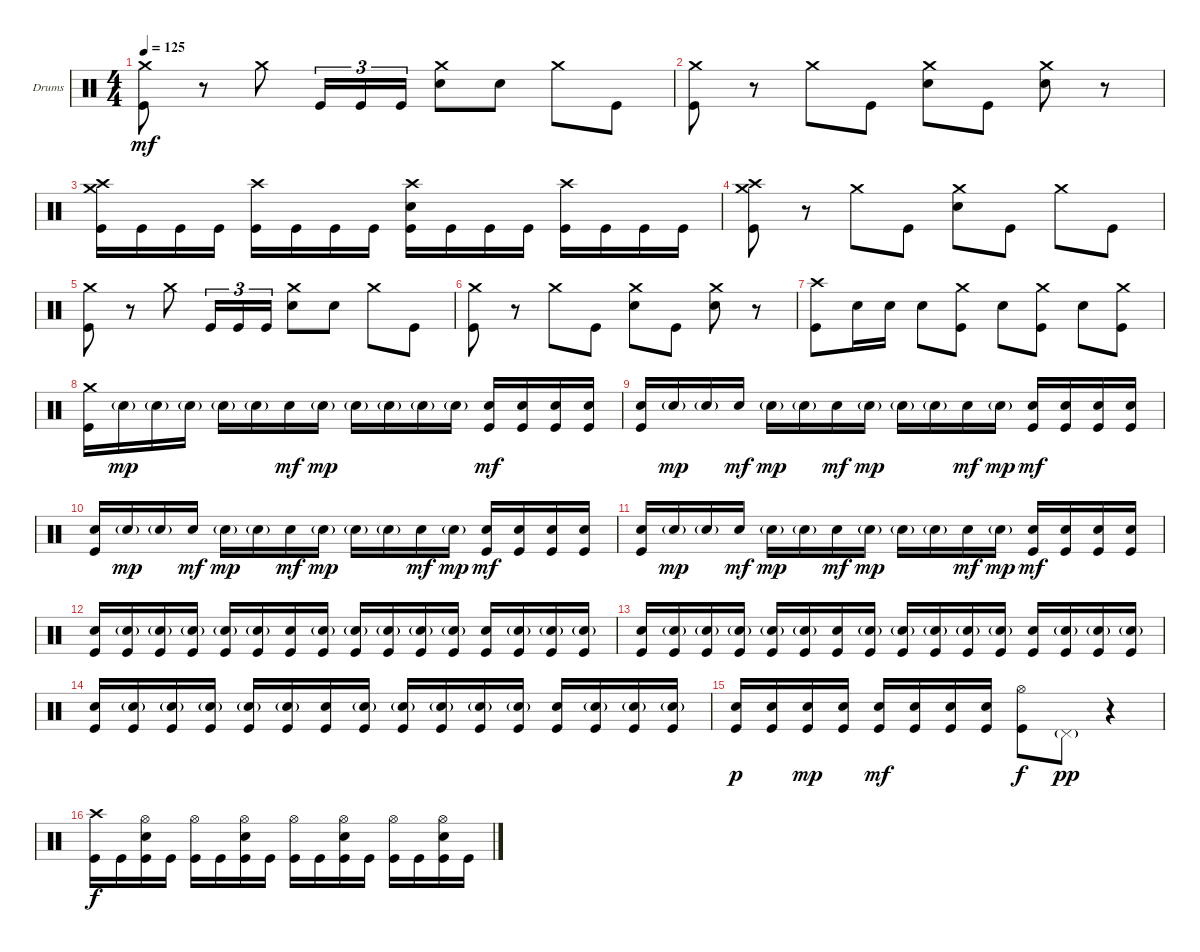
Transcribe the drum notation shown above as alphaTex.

\defaultSystemsLayout 4
\bracketExtendMode groupsimilarinstruments
\firstSystemTrackNameOrientation horizontal
\otherSystemsTrackNameOrientation horizontal
\track ("Michael Thomas" "Drums") {instrument percussion}
\staff {score}
\articulation defaults
\ts (4 4)
\tempo 125
\clef neutral
\ks c
("Crash medium (hit)" "Kick (hit)").8{dy mf} r.8 "Crash medium (hit)".8 "Kick (hit)".16{tu (3 2)} "Kick (hit)".16{tu (3 2)} "Kick (hit)".16{tu (3 2)} ("Crash medium (hit)" "Snare (hit) 2").8 "Snare (hit) 2".8 "Crash medium (hit)".8 "Kick (hit)".8 |
("Crash medium (hit)" "Kick (hit)").8 r.8 "Crash medium (hit)".8 "Kick (hit)".8 ("Crash medium (hit)" "Snare (hit) 2").8 "Kick (hit)".8 ("Crash medium (hit)" "Snare (hit) 2").8 r.8 |
("Crash high (hit)" "Crash medium (hit)" "Kick (hit)").16 "Kick (hit)".16 "Kick (hit)".16 "Kick (hit)".16 ("Crash high (hit)" "Kick (hit)").16 "Kick (hit)".16 "Kick (hit)".16 "Kick (hit)".16 ("Crash high (hit)" "Snare (hit) 2" "Kick (hit)").16 "Kick (hit)".16 "Kick (hit)".16 "Kick (hit)".16 ("Crash high (hit)" "Kick (hit)").16 "Kick (hit)".16 "Kick (hit)".16 "Kick (hit)".16 |
("Crash high (hit)" "Crash medium (hit)" "Kick (hit)").8 r.8 "Crash medium (hit)".8 "Kick (hit)".8 ("Crash medium (hit)" "Snare (hit) 2").8 "Kick (hit)".8 "Crash medium (hit)".8 "Kick (hit)".8 |
("Crash medium (hit)" "Kick (hit)").8 r.8 "Crash medium (hit)".8 "Kick (hit)".16{tu (3 2)} "Kick (hit)".16{tu (3 2)} "Kick (hit)".16{tu (3 2)} ("Crash medium (hit)" "Snare (hit) 2").8 "Snare (hit) 2".8 "Crash medium (hit)".8 "Kick (hit)".8 |
("Crash medium (hit)" "Kick (hit)").8 r.8 "Crash medium (hit)".8 "Kick (hit)".8 ("Crash medium (hit)" "Snare (hit) 2").8 "Kick (hit)".8 ("Crash medium (hit)" "Snare (hit) 2").8 r.8 |
("Crash high (hit)" "Kick (hit)").8 "Snare (hit) 2".16 "Snare (hit) 2".16 "Snare (hit) 2".8 ("Crash medium (hit)" "Kick (hit)").8 "Snare (hit) 2".8 ("Crash medium (hit)" "Kick (hit)").8 "Snare (hit) 2".8 ("Crash medium (hit)" "Kick (hit)").8 |
("Crash medium (hit)" "Kick (hit)").16 "Snare (hit) 2"{g}.16{dy mp} "Snare (hit) 2"{g}.16 "Snare (hit) 2"{g}.16 "Snare (hit) 2"{g}.16 "Snare (hit) 2"{g}.16 "Snare (hit) 2".16{dy mf} "Snare (hit) 2"{g}.16{dy mp} "Snare (hit) 2"{g}.16 "Snare (hit) 2"{g}.16 "Snare (hit) 2"{g}.16 "Snare (hit) 2"{g}.16 ("Snare (hit) 2" "Kick (hit)").16{dy mf} ("Snare (hit) 2" "Kick (hit)").16 ("Snare (hit) 2" "Kick (hit)").16 ("Snare (hit) 2" "Kick (hit)").16 |
("Snare (hit) 2" "Kick (hit)").16 "Snare (hit) 2"{g}.16{dy mp} "Snare (hit) 2"{g}.16 "Snare (hit) 2".16{dy mf} "Snare (hit) 2"{g}.16{dy mp} "Snare (hit) 2"{g}.16 "Snare (hit) 2".16{dy mf} "Snare (hit) 2"{g}.16{dy mp} "Snare (hit) 2"{g}.16 "Snare (hit) 2"{g}.16 "Snare (hit) 2".16{dy mf} "Snare (hit) 2"{g}.16{dy mp} ("Snare (hit) 2" "Kick (hit)").16{dy mf} ("Snare (hit) 2" "Kick (hit)").16 ("Snare (hit) 2" "Kick (hit)").16 ("Snare (hit) 2" "Kick (hit)").16 |
("Snare (hit) 2" "Kick (hit)").16 "Snare (hit) 2"{g}.16{dy mp} "Snare (hit) 2"{g}.16 "Snare (hit) 2".16{dy mf} "Snare (hit) 2"{g}.16{dy mp} "Snare (hit) 2"{g}.16 "Snare (hit) 2".16{dy mf} "Snare (hit) 2"{g}.16{dy mp} "Snare (hit) 2"{g}.16 "Snare (hit) 2"{g}.16 "Snare (hit) 2".16{dy mf} "Snare (hit) 2"{g}.16{dy mp} ("Snare (hit) 2" "Kick (hit)").16{dy mf} ("Snare (hit) 2" "Kick (hit)").16 ("Snare (hit) 2" "Kick (hit)").16 ("Snare (hit) 2" "Kick (hit)").16 |
("Snare (hit) 2" "Kick (hit)").16 "Snare (hit) 2"{g}.16{dy mp} "Snare (hit) 2"{g}.16 "Snare (hit) 2".16{dy mf} "Snare (hit) 2"{g}.16{dy mp} "Snare (hit) 2"{g}.16 "Snare (hit) 2".16{dy mf} "Snare (hit) 2"{g}.16{dy mp} "Snare (hit) 2"{g}.16 "Snare (hit) 2"{g}.16 "Snare (hit) 2".16{dy mf} "Snare (hit) 2"{g}.16{dy mp} ("Snare (hit) 2" "Kick (hit)").16{dy mf} ("Snare (hit) 2" "Kick (hit)").16 ("Snare (hit) 2" "Kick (hit)").16 ("Snare (hit) 2" "Kick (hit)").16 |
("Snare (hit) 2" "Kick (hit)").16 ("Snare (hit) 2"{g} "Kick (hit)").16 ("Snare (hit) 2"{g} "Kick (hit)").16 ("Snare (hit) 2"{g} "Kick (hit)").16 ("Snare (hit) 2"{g} "Kick (hit)").16 ("Snare (hit) 2"{g} "Kick (hit)").16 ("Snare (hit) 2" "Kick (hit)").16 ("Snare (hit) 2"{g} "Kick (hit)").16 ("Snare (hit) 2"{g} "Kick (hit)").16 ("Snare (hit) 2"{g} "Kick (hit)").16 ("Snare (hit) 2"{g} "Kick (hit)").16 ("Snare (hit) 2"{g} "Kick (hit)").16 ("Snare (hit) 2" "Kick (hit)").16 ("Snare (hit) 2"{g} "Kick (hit)").16 ("Snare (hit) 2"{g} "Kick (hit)").16 ("Snare (hit) 2"{g} "Kick (hit)").16 |
("Snare (hit) 2" "Kick (hit)").16 ("Snare (hit) 2"{g} "Kick (hit)").16 ("Snare (hit) 2"{g} "Kick (hit)").16 ("Snare (hit) 2"{g} "Kick (hit)").16 ("Snare (hit) 2"{g} "Kick (hit)").16 ("Snare (hit) 2"{g} "Kick (hit)").16 ("Snare (hit) 2" "Kick (hit)").16 ("Snare (hit) 2"{g} "Kick (hit)").16 ("Snare (hit) 2"{g} "Kick (hit)").16 ("Snare (hit) 2"{g} "Kick (hit)").16 ("Snare (hit) 2"{g} "Kick (hit)").16 ("Snare (hit) 2"{g} "Kick (hit)").16 ("Snare (hit) 2" "Kick (hit)").16 ("Snare (hit) 2"{g} "Kick (hit)").16 ("Snare (hit) 2"{g} "Kick (hit)").16 ("Snare (hit) 2"{g} "Kick (hit)").16 |
("Snare (hit) 2" "Kick (hit)").16 ("Snare (hit) 2"{g} "Kick (hit)").16 ("Snare (hit) 2"{g} "Kick (hit)").16 ("Snare (hit) 2"{g} "Kick (hit)").16 ("Snare (hit) 2"{g} "Kick (hit)").16 ("Snare (hit) 2"{g} "Kick (hit)").16 ("Snare (hit) 2" "Kick (hit)").16 ("Snare (hit) 2"{g} "Kick (hit)").16 ("Snare (hit) 2"{g} "Kick (hit)").16 ("Snare (hit) 2"{g} "Kick (hit)").16 ("Snare (hit) 2"{g} "Kick (hit)").16 ("Snare (hit) 2"{g} "Kick (hit)").16 ("Snare (hit) 2" "Kick (hit)").16 ("Snare (hit) 2"{g} "Kick (hit)").16 ("Snare (hit) 2"{g} "Kick (hit)").16 ("Snare (hit) 2"{g} "Kick (hit)").16 |
("Snare (hit) 2" "Kick (hit)").16{dy p} ("Snare (hit) 2" "Kick (hit)").16 ("Snare (hit) 2" "Kick (hit)").16{dy mp} ("Snare (hit) 2" "Kick (hit)").16 ("Snare (hit) 2" "Kick (hit)").16{dy mf} ("Snare (hit) 2" "Kick (hit)").16 ("Snare (hit) 2" "Kick (hit)").16 ("Snare (hit) 2" "Kick (hit)").16 ("Hi-Hat (open)" "Kick (hit)").8{dy f} "Pedal Hi-Hat (hit)"{g}.8{dy pp} r.4 |
("Crash high (hit)" "Kick (hit)").16{dy f} "Kick (hit)".16 ("Hi-Hat (open)" "Snare (hit) 2" "Kick (hit)").16 "Kick (hit)".16 ("Hi-Hat (open)" "Kick (hit)").16 "Kick (hit)".16 ("Hi-Hat (open)" "Snare (hit) 2" "Kick (hit)").16 "Kick (hit)".16 ("Hi-Hat (open)" "Kick (hit)").16 "Kick (hit)".16 ("Hi-Hat (open)" "Snare (hit) 2" "Kick (hit)").16 "Kick (hit)".16 ("Hi-Hat (open)" "Kick (hit)").16 "Kick (hit)".16 ("Hi-Hat (open)" "Snare (hit) 2" "Kick (hit)").16 "Kick (hit)".16
